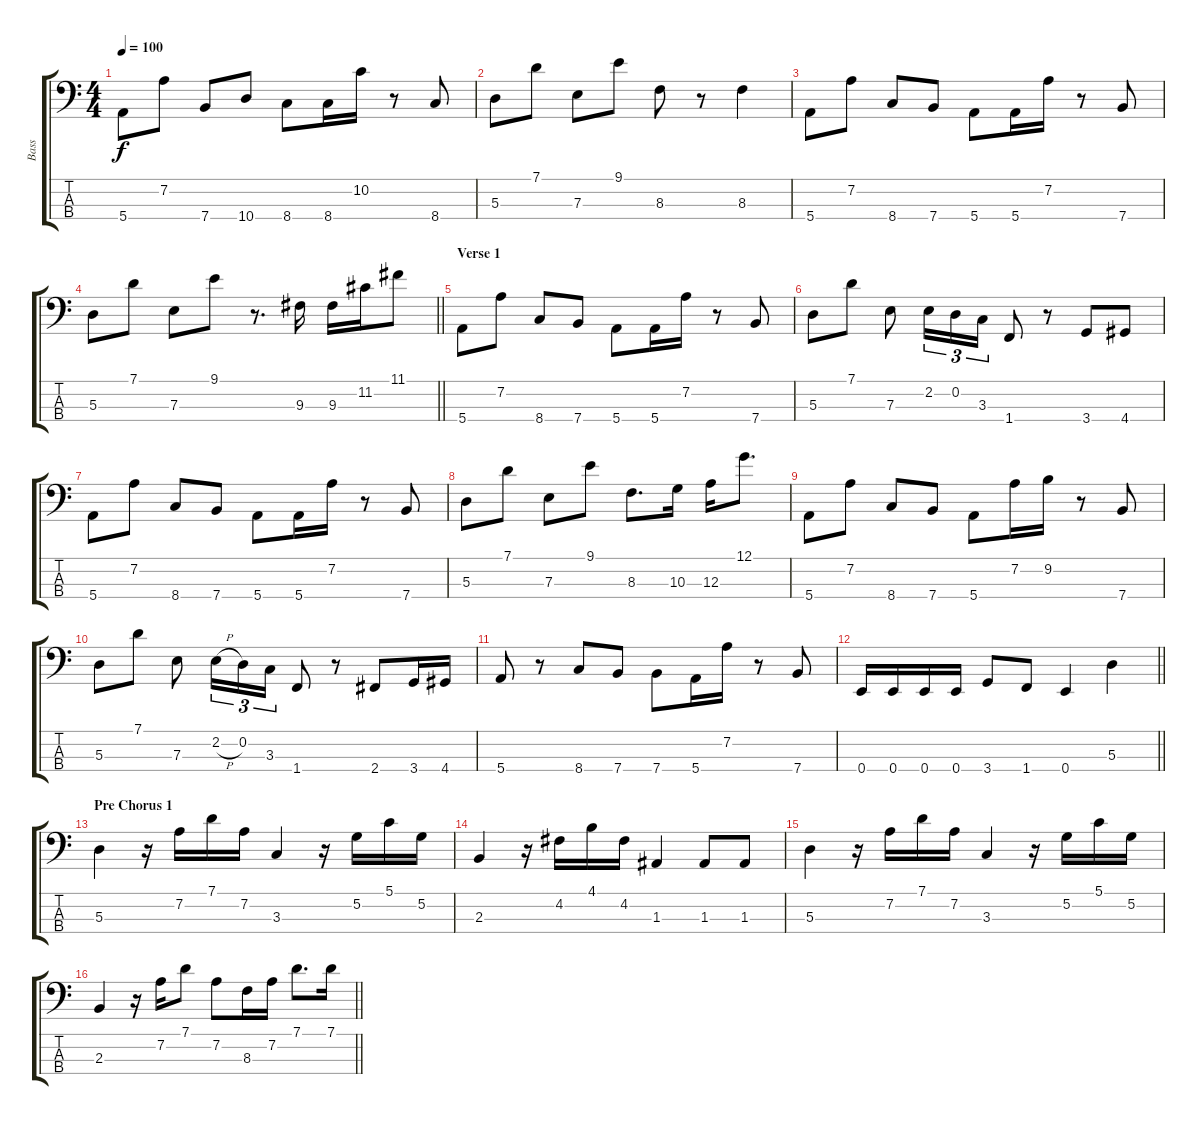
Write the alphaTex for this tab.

\track ("Bass" "Bass") {instrument electricbassfinger}
\staff {score tabs}
\tuning (G2 D2 A1 E1) {hide}
\ts (4 4)
\tempo 100
\clef f4
\ks c
5.4.8{dy f} 7.2.8 7.4.8 10.4.8 8.4.8 8.4.16 10.2.16 r.8 8.4.8 |
5.3.8 7.1.8 7.3.8 9.1.8 8.3.8 r.8 8.3.4 |
5.4.8 7.2.8 8.4.8 7.4.8 5.4.8 5.4.16 7.2.16 r.8 7.4.8 |
\barLineRight lightlight
5.3.8 7.1.8 7.3.8 9.1.8 r.8{d} 9.3.16 9.3.16 11.2.16 11.1.8 |
\section ("" "Verse 1")
5.4.8 7.2.8 8.4.8 7.4.8 5.4.8 5.4.16 7.2.16 r.8 7.4.8 |
5.3.8 7.1.8 7.3.8 2.2.16{tu (3 2)} 0.2.16{tu (3 2)} 3.3.16{tu (3 2)} 1.4.8 r.8 3.4.8 4.4.8 |
5.4.8 7.2.8 8.4.8 7.4.8 5.4.8 5.4.16 7.2.16 r.8 7.4.8 |
5.3.8 7.1.8 7.3.8 9.1.8 8.3.8{d} 10.3.16 12.3.16 12.1.8{d} |
5.4.8 7.2.8 8.4.8 7.4.8 5.4.8 7.2.16 9.2.16 r.8 7.4.8 |
5.3.8 7.1.8 7.3.8 2.2{h}.16{tu (3 2)} 0.2.16{tu (3 2)} 3.3.16{tu (3 2)} 1.4.8 r.8 2.4.8 3.4.16 4.4.16 |
5.4.8 r.8 8.4.8 7.4.8 7.4.8 5.4.16 7.2.16 r.8 7.4.8 |
\barLineRight lightlight
0.4.16 0.4.16 0.4.16 0.4.16 3.4.8 1.4.8 0.4.4 5.3.4 |
\section ("" "Pre Chorus 1")
5.3.4 r.16 7.2.16 7.1.16 7.2.16 3.3.4 r.16 5.2.16 5.1.16 5.2.16 |
2.3.4 r.16 4.2.16 4.1.16 4.2.16 1.3.4 1.3.8 1.3.8 |
5.3.4 r.16 7.2.16 7.1.16 7.2.16 3.3.4 r.16 5.2.16 5.1.16 5.2.16 |
\barLineRight lightlight
2.3.4 r.16 7.2.16 7.1.8 7.2.8 8.3.16 7.2.16 7.1.8{d} 7.1.16
